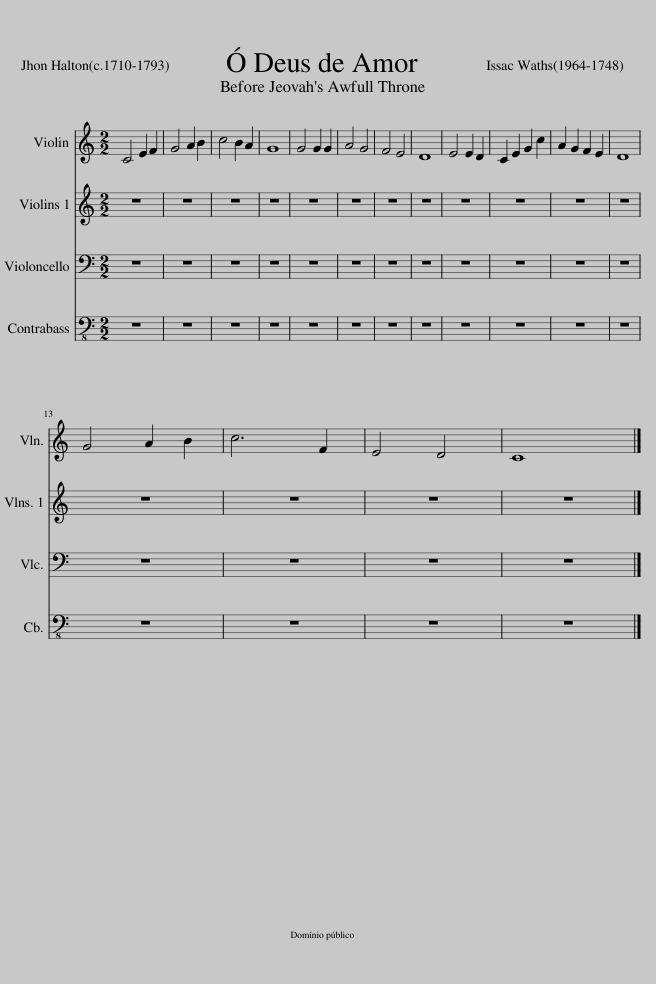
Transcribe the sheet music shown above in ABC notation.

X:1
L:1/8
M:2/2
I:linebreak $
K:C
V:1 treble
V:1
 C4 E2 F2 | G4 A2 B2 | c4 B2 A2 | G8 | G4 G2 G2 | %5
 A4 G4 | F4 E4 | D8 | E4 E2 D2 | C2 E2 G2 c2 | %10
 A2 G2 F2 E2 | D8 |$ G4 A2 B2 | c6 F2 | E4 D4 | %15
 C8 |] %16
